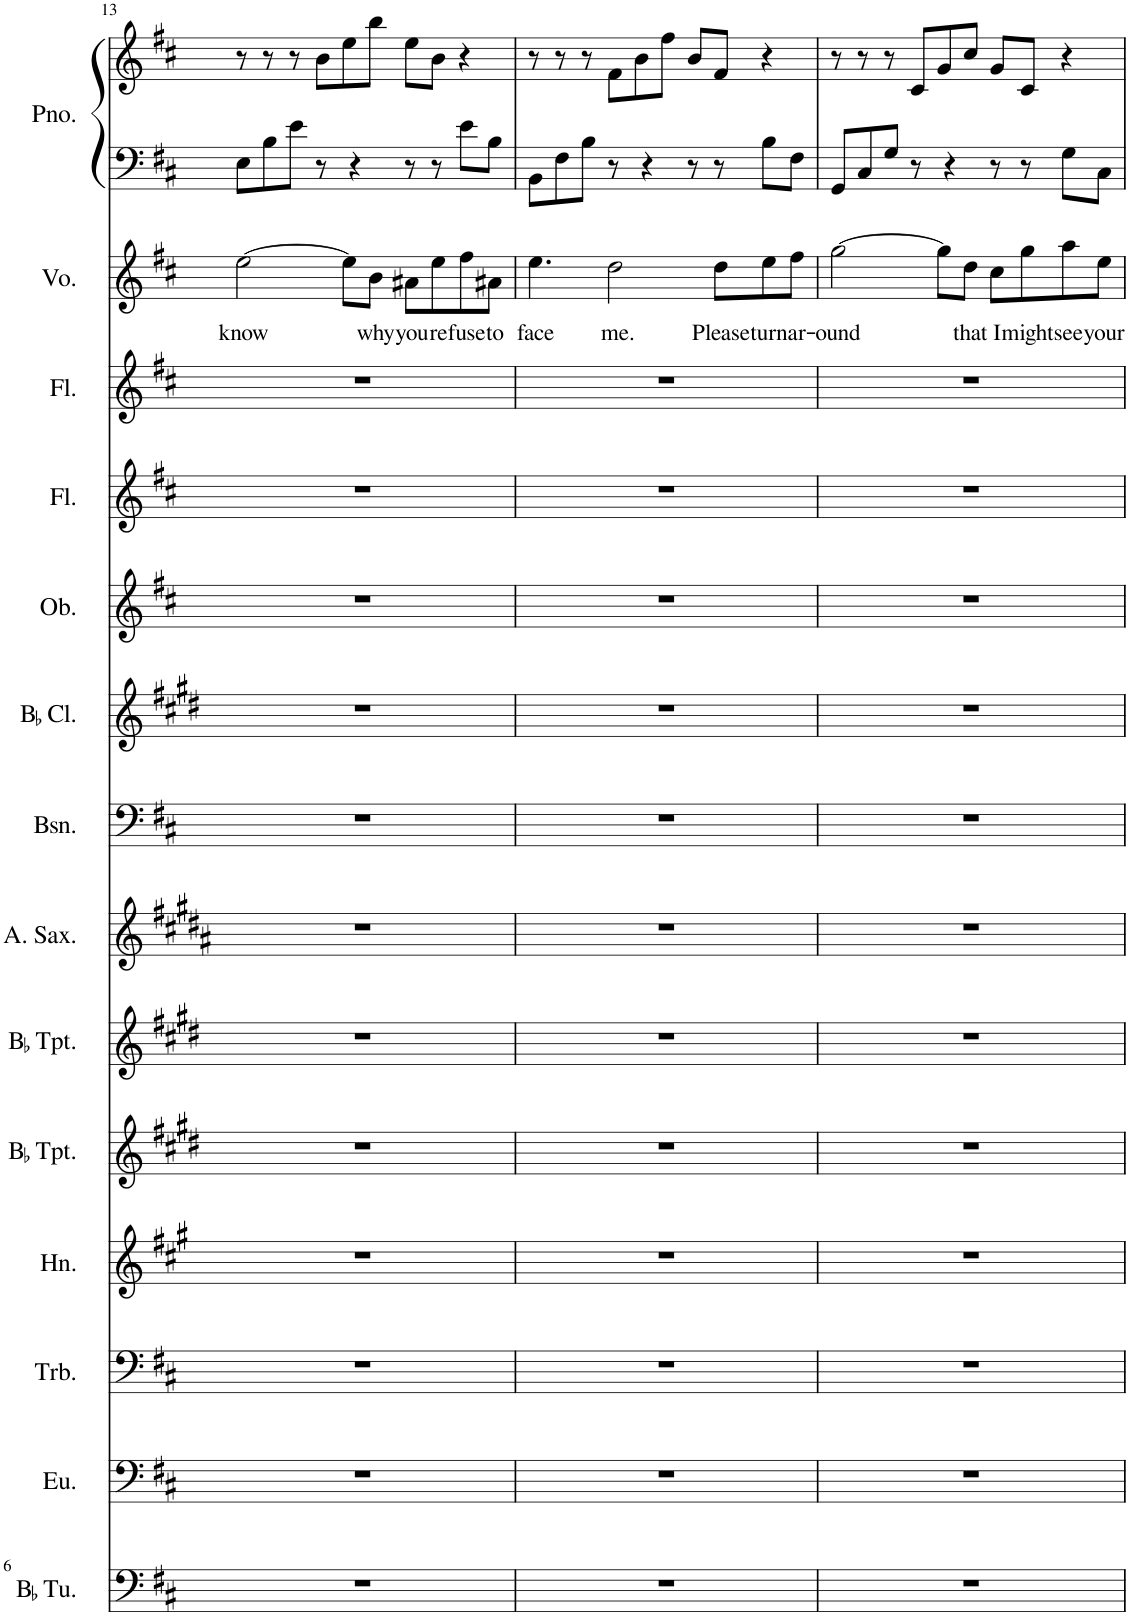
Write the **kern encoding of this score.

**kern	**kern	**kern	**kern	**kern	**kern	**kern	**kern	**kern	**kern	**kern	**kern	**kern	**text	**kern	**kern
*part14	*part13	*part12	*part11	*part10	*part9	*part8	*part7	*part6	*part5	*part4	*part3	*part2	*part2	*part1	*part1
*staff15	*staff14	*staff13	*staff12	*staff11	*staff10	*staff9	*staff8	*staff7	*staff6	*staff5	*staff4	*staff3	*staff3	*staff2	*staff1
*I"BaccidentalFlat Tuba	*I"Euphonium	*I"Trombone	*I"Horn	*I"BaccidentalFlat Trumpet	*I"BaccidentalFlat Trumpet	*I"Alto Saxophone	*I"Bassoon	*I"BaccidentalFlat Clarinet	*I"Oboe	*I"Flute	*I"Flute	*I"Voice	*	*I"Piano	*
*I'BaccidentalFlat Tu.	*I'Eu.	*I'Trb.	*I'Hn.	*I'BaccidentalFlat Tpt.	*I'BaccidentalFlat Tpt.	*I'A. Sax.	*I'Bsn.	*I'BaccidentalFlat Cl.	*I'Ob.	*I'Fl.	*I'Fl.	*I'Vo.	*	*I'Pno.	*
!!LO:PB:g=z
*clefF4	*clefF4	*clefF4	*clefG2	*clefG2	*clefG2	*clefG2	*clefF4	*clefG2	*clefG2	*clefG2	*clefG2	*clefG2	*	*clefF4	*clefG2
*	*	*	*Trd4c7	*Trd1c2	*Trd1c2	*Trd5c9	*	*Trd1c2	*	*	*	*	*	*	*
*k[f#c#]	*k[f#c#]	*k[f#c#]	*k[f#c#g#]	*k[f#c#g#d#]	*k[f#c#g#d#]	*k[f#c#g#d#a#]	*k[f#c#]	*k[f#c#g#d#]	*k[f#c#]	*k[f#c#]	*k[f#c#]	*k[f#c#]	*	*k[f#c#]	*k[f#c#]
*M5/4	*M5/4	*M5/4	*M5/4	*M5/4	*M5/4	*M5/4	*M5/4	*M5/4	*M5/4	*M5/4	*M5/4	*M5/4	*	*M5/4	*M5/4
=13	=13	=13	=13	=13	=13	=13	=13	=13	=13	=13	=13	=13	=13	=13	=13
!	!	!	!	!	!	!	!	!	!	!	!	!	!LO:LY:b	!	!
4%5r	4%5r	4%5r	4%5r	4%5r	4%5r	4%5r	4%5r	4%5r	4%5r	4%5r	4%5r	[2ee\	know	8E\L	8r
.	.	.	.	.	.	.	.	.	.	.	.	.	.	8B\	8r
.	.	.	.	.	.	.	.	.	.	.	.	.	.	8e\J	8r
.	.	.	.	.	.	.	.	.	.	.	.	.	.	8r	8b\L
.	.	.	.	.	.	.	.	.	.	.	.	8ee\L]	.	4r	8ee\
!	!	!	!	!	!	!	!	!	!	!	!	!	!LO:LY:b	!	!
.	.	.	.	.	.	.	.	.	.	.	.	8b\J	why	.	8bb\J
!	!	!	!	!	!	!	!	!	!	!	!	!	!LO:LY:b	!	!
.	.	.	.	.	.	.	.	.	.	.	.	8a#X\L	you	8r	8ee\L
!	!	!	!	!	!	!	!	!	!	!	!	!	!LO:LY:b	!	!
.	.	.	.	.	.	.	.	.	.	.	.	8ee\	re-	8r	8b\J
!	!	!	!	!	!	!	!	!	!	!	!	!	!LO:LY:b	!	!
.	.	.	.	.	.	.	.	.	.	.	.	8ff#\	-fuse	8e\L	4r
!	!	!	!	!	!	!	!	!	!	!	!	!	!LO:LY:b	!	!
.	.	.	.	.	.	.	.	.	.	.	.	8a#X\J	to	8B\J	.
=14	=14	=14	=14	=14	=14	=14	=14	=14	=14	=14	=14	=14	=14	=14	=14
!	!	!	!	!	!	!	!	!	!	!	!	!	!LO:LY:b	!	!
4%5r	4%5r	4%5r	4%5r	4%5r	4%5r	4%5r	4%5r	4%5r	4%5r	4%5r	4%5r	4.ee\	face	8BB\L	8r
.	.	.	.	.	.	.	.	.	.	.	.	.	.	8F#\	8r
.	.	.	.	.	.	.	.	.	.	.	.	.	.	8B\J	8r
!	!	!	!	!	!	!	!	!	!	!	!	!	!LO:LY:b	!	!
.	.	.	.	.	.	.	.	.	.	.	.	2dd\	me.	8r	8f#\L
.	.	.	.	.	.	.	.	.	.	.	.	.	.	4r	8b\
.	.	.	.	.	.	.	.	.	.	.	.	.	.	.	8ff#\J
.	.	.	.	.	.	.	.	.	.	.	.	.	.	8r	8b/L
!	!	!	!	!	!	!	!	!	!	!	!	!	!LO:LY:b	!	!
.	.	.	.	.	.	.	.	.	.	.	.	8dd\L	Please	8r	8f#/J
!	!	!	!	!	!	!	!	!	!	!	!	!	!LO:LY:b	!	!
.	.	.	.	.	.	.	.	.	.	.	.	8ee\	turn	8B\L	4r
!	!	!	!	!	!	!	!	!	!	!	!	!	!LO:LY:b	!	!
.	.	.	.	.	.	.	.	.	.	.	.	8ff#\J	ar-	8F#\J	.
=15	=15	=15	=15	=15	=15	=15	=15	=15	=15	=15	=15	=15	=15	=15	=15
!	!	!	!	!	!	!	!	!	!	!	!	!	!LO:LY:b	!	!
4%5r	4%5r	4%5r	4%5r	4%5r	4%5r	4%5r	4%5r	4%5r	4%5r	4%5r	4%5r	[2gg\	-ound	8GG/L	8r
.	.	.	.	.	.	.	.	.	.	.	.	.	.	8C#/	8r
.	.	.	.	.	.	.	.	.	.	.	.	.	.	8G/J	8r
.	.	.	.	.	.	.	.	.	.	.	.	.	.	8r	8c#/L
.	.	.	.	.	.	.	.	.	.	.	.	8gg\L]	.	4r	8g/
!	!	!	!	!	!	!	!	!	!	!	!	!	!LO:LY:b	!	!
.	.	.	.	.	.	.	.	.	.	.	.	8dd\J	that	.	8cc#/J
!	!	!	!	!	!	!	!	!	!	!	!	!	!LO:LY:b	!	!
.	.	.	.	.	.	.	.	.	.	.	.	8cc#\L	I	8r	8g/L
!	!	!	!	!	!	!	!	!	!	!	!	!	!LO:LY:b	!	!
.	.	.	.	.	.	.	.	.	.	.	.	8gg\	might	8r	8c#/J
!	!	!	!	!	!	!	!	!	!	!	!	!	!LO:LY:b	!	!
.	.	.	.	.	.	.	.	.	.	.	.	8aa\	see	8G\L	4r
!	!	!	!	!	!	!	!	!	!	!	!	!	!LO:LY:b	!	!
.	.	.	.	.	.	.	.	.	.	.	.	8ee\J	your	8C#\J	.
=	=	=	=	=	=	=	=	=	=	=	=	=	=	=	=
*-	*-	*-	*-	*-	*-	*-	*-	*-	*-	*-	*-	*-	*-	*-	*-
